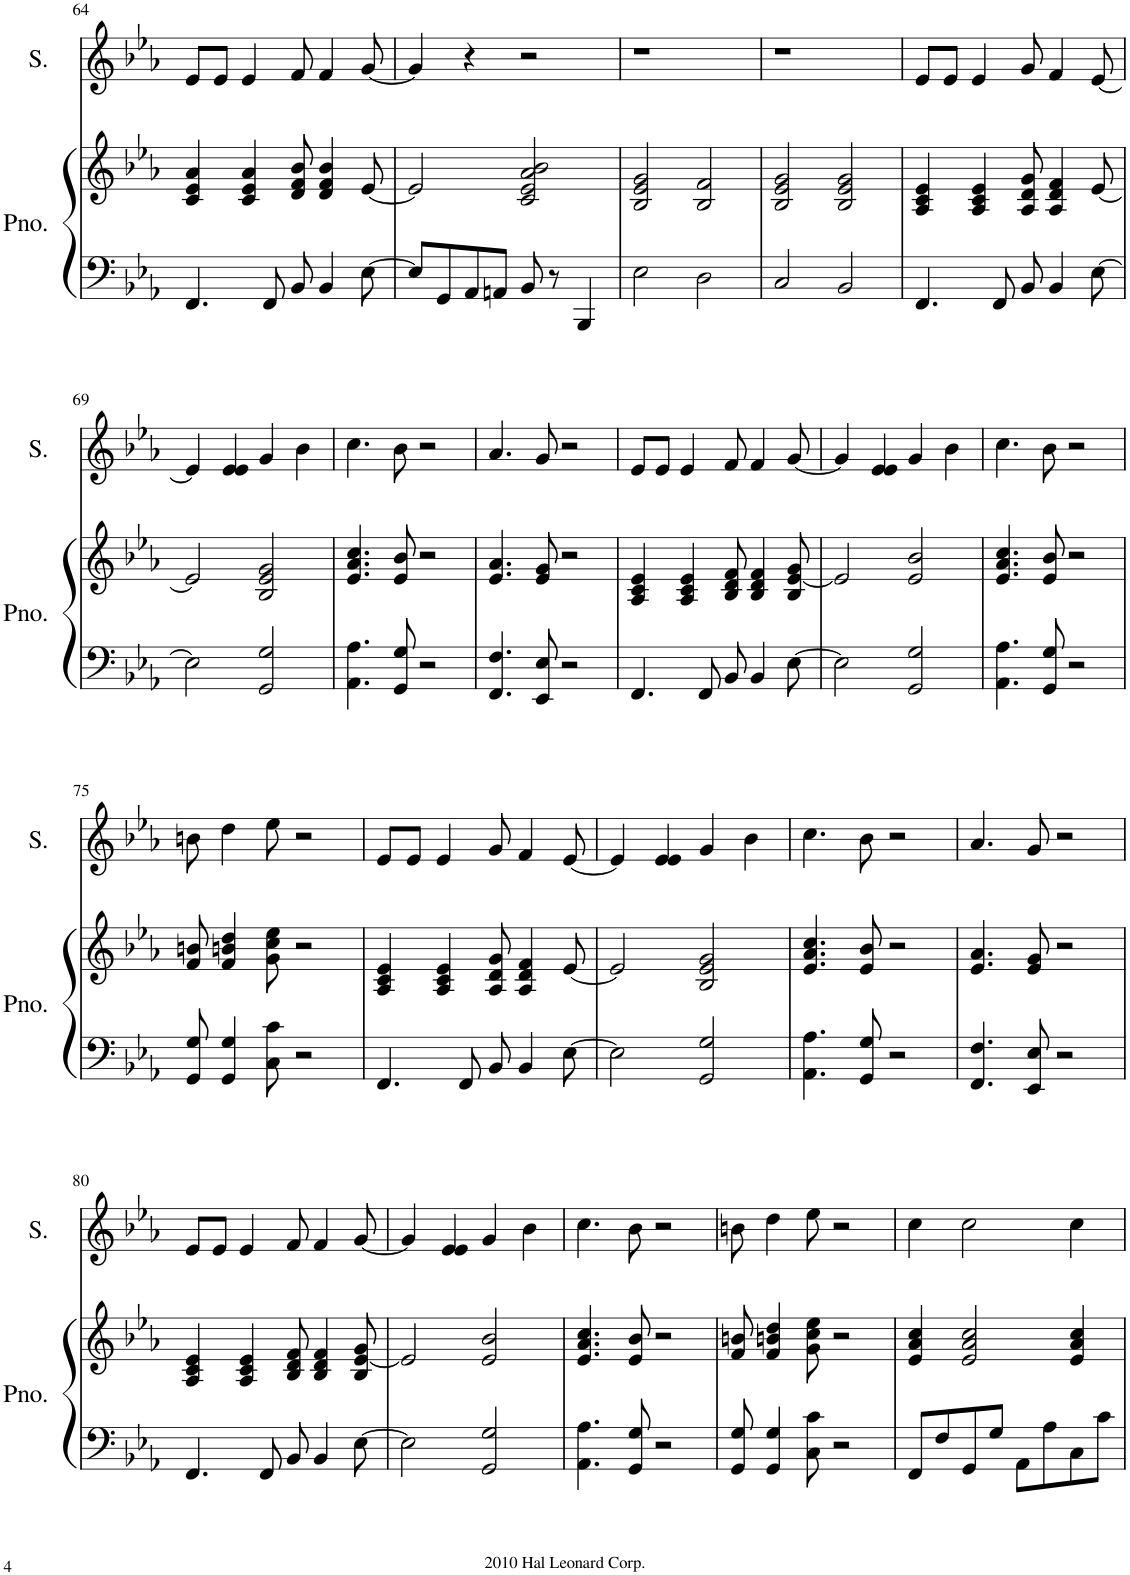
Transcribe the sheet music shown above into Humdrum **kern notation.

**kern	**kern	**kern
*part2	*part2	*part1
*staff3	*staff2	*staff1
*I"Piano	*	*I"Soprano
*I'Pno.	*	*I'S.
!!LO:PB:g=z
*clefF4	*clefG2	*clefG2
*k[b-e-a-]	*k[b-e-a-]	*k[b-e-a-]
*M4/4	*M4/4	*M4/4
=64	=64	=64
4.FF/	4c/ 4e-/ 4a-/	8e-/L
.	.	8e-/J
.	4c/ 4e-/ 4a-/	4e-/
8FF/	.	.
8BB-/	8d/ 8f/ 8b-/	8f/
4BB-/	4d/ 4f/ 4b-/	4f/
[8E-\	[8e-/	[8g/
=65	=65	=65
8E-/L]	2e-/]	4g/]
8GG/	.	.
8AA-/	.	4r
8AAn/J	.	.
8BB-/	2c/ 2e-/ 2a-/ 2b-/	2r
8r	.	.
4BBB-/	.	.
=66	=66	=66
2E-\	2B-/ 2e-/ 2g/	1r
2D\	2B-/ 2f/	.
=67	=67	=67
2C/	2B-/ 2e-/ 2g/	1r
2BB-/	2B-/ 2e-/ 2g/	.
=68	=68	=68
4.FF/	4A-/ 4c/ 4e-/	8e-/L
.	.	8e-/J
.	4A-/ 4c/ 4e-/	4e-/
8FF/	.	.
8BB-/	8A-/ 8d/ 8g/	8g/
4BB-/	4A-/ 4d/ 4f/	4f/
[8E-\	[8e-/	[8e-/
!!LO:LB:g=z
=69	=69	=69
2E-\]	2e-/]	4e-/]
.	.	4e-/ 4e-/
2GG/ 2G/	2B-/ 2e-/ 2g/	4g/
.	.	4b-\
=70	=70	=70
4.AA-\ 4.A-\	4.e-/ 4.a-/ 4.cc/	4.cc\
8GG/ 8G/	8e-/ 8b-/	8b-\
2r	2r	2r
=71	=71	=71
4.FF/ 4.F/	4.e-/ 4.a-/	4.a-/
8EE-/ 8E-/	8e-/ 8g/	8g/
2r	2r	2r
=72	=72	=72
4.FF/	4A-/ 4c/ 4e-/	8e-/L
.	.	8e-/J
.	4A-/ 4c/ 4e-/	4e-/
8FF/	.	.
8BB-/	8B-/ 8d/ 8f/	8f/
4BB-/	4B-/ 4d/ 4f/	4f/
[8E-\	8B-/ [8e-/ 8g/	[8g/
=73	=73	=73
2E-\]	2e-/]	4g/]
.	.	4e-/ 4e-/
2GG/ 2G/	2e-/ 2b-/	4g/
.	.	4b-\
=74	=74	=74
4.AA-\ 4.A-\	4.e-/ 4.a-/ 4.cc/	4.cc\
8GG/ 8G/	8e-/ 8b-/	8b-\
2r	2r	2r
!!LO:LB:g=z
=75	=75	=75
8GG/ 8G/	8f/ 8bn/	8bn\
4GG/ 4G/	4f/ 4bn/ 4dd/	4dd\
8C\ 8c\	8g\ 8cc\ 8ee-\	8ee-\
2r	2r	2r
=76	=76	=76
4.FF/	4A-/ 4c/ 4e-/	8e-/L
.	.	8e-/J
.	4A-/ 4c/ 4e-/	4e-/
8FF/	.	.
8BB-/	8A-/ 8d/ 8g/	8g/
4BB-/	4A-/ 4d/ 4f/	4f/
[8E-\	[8e-/	[8e-/
=77	=77	=77
2E-\]	2e-/]	4e-/]
.	.	4e-/ 4e-/
2GG/ 2G/	2B-/ 2e-/ 2g/	4g/
.	.	4b-\
=78	=78	=78
4.AA-\ 4.A-\	4.e-/ 4.a-/ 4.cc/	4.cc\
8GG/ 8G/	8e-/ 8b-/	8b-\
2r	2r	2r
=79	=79	=79
4.FF/ 4.F/	4.e-/ 4.a-/	4.a-/
8EE-/ 8E-/	8e-/ 8g/	8g/
2r	2r	2r
!!LO:LB:g=z
=80	=80	=80
4.FF/	4A-/ 4c/ 4e-/	8e-/L
.	.	8e-/J
.	4A-/ 4c/ 4e-/	4e-/
8FF/	.	.
8BB-/	8B-/ 8d/ 8f/	8f/
4BB-/	4B-/ 4d/ 4f/	4f/
[8E-\	8B-/ [8e-/ 8g/	[8g/
=81	=81	=81
2E-\]	2e-/]	4g/]
.	.	4e-/ 4e-/
2GG/ 2G/	2e-/ 2b-/	4g/
.	.	4b-\
=82	=82	=82
4.AA-\ 4.A-\	4.e-/ 4.a-/ 4.cc/	4.cc\
8GG/ 8G/	8e-/ 8b-/	8b-\
2r	2r	2r
=83	=83	=83
8GG/ 8G/	8f/ 8bn/	8bn\
4GG/ 4G/	4f/ 4bn/ 4dd/	4dd\
8C\ 8c\	8g\ 8cc\ 8ee-\	8ee-\
2r	2r	2r
=84	=84	=84
8FF/L	4e-/ 4a-/ 4cc/	4cc\
8F/	.	.
8GG/	2e-/ 2a-/ 2cc/	2cc\
8G/J	.	.
8AA-\L	.	.
8A-\	.	.
8C\	4e-/ 4a-/ 4cc/	4cc\
8c\J	.	.
=	=	=
*-	*-	*-
